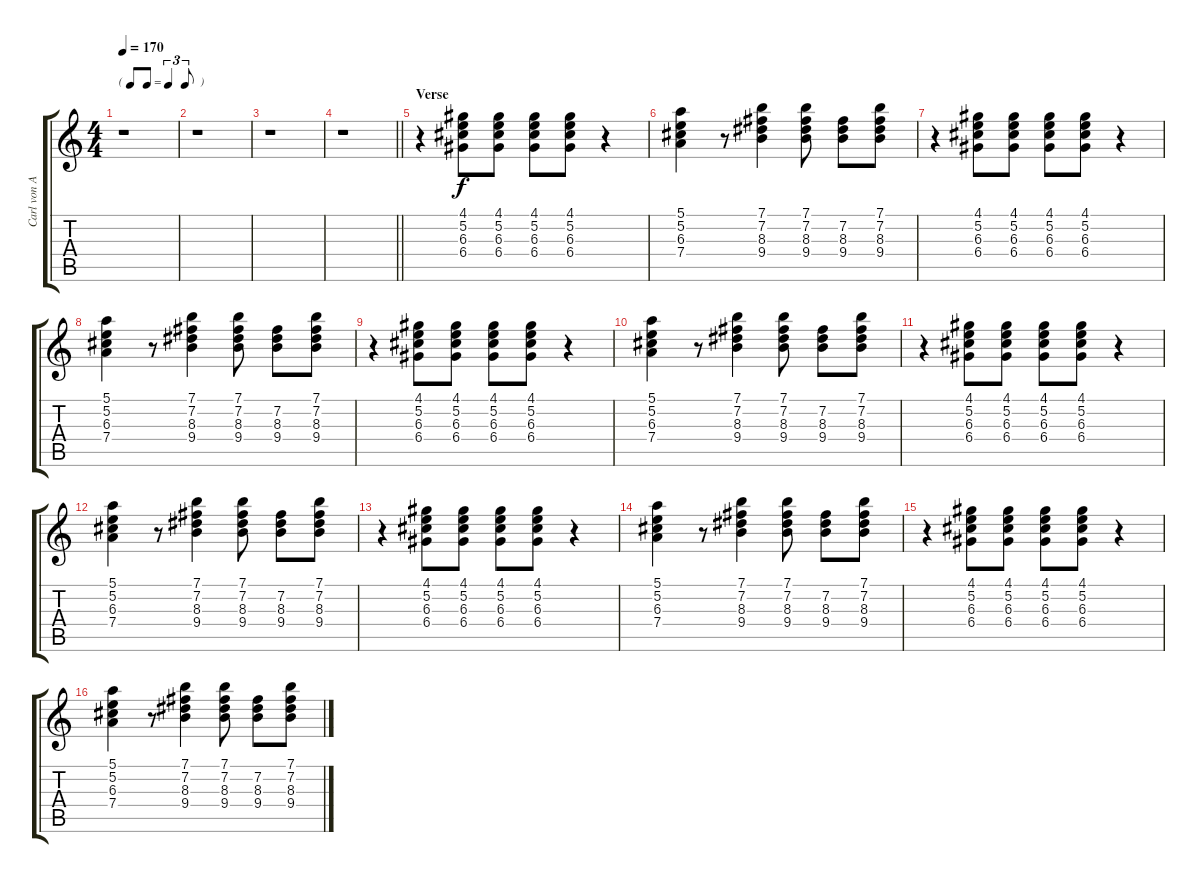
\track ("Carl von Arbin - Lead Guitar" "Carl von A") {instrument overdrivenguitar}
\staff {score tabs}
\tuning (E4 B3 G3 D3 A2 E2) {hide}
\ts (4 4)
\tf triplet8th
\tempo 170
\clef g2
\ks c
r.1{dy f} |
r.1 |
r.1 |
\barLineRight lightlight
r.1 |
\section ("" "Verse")
r.4 (4.1 5.2 6.3 6.4).8 (4.1 5.2 6.3 6.4).8 (4.1 5.2 6.3 6.4).8 (4.1 5.2 6.3 6.4).8 r.4 |
(5.1 5.2 6.3 7.4).4 r.8 (7.1 7.2 8.3 9.4).4 (7.1 7.2 8.3 9.4).8 (7.2 8.3 9.4).8 (7.1 7.2 8.3 9.4).8 |
r.4 (4.1 5.2 6.3 6.4).8 (4.1 5.2 6.3 6.4).8 (4.1 5.2 6.3 6.4).8 (4.1 5.2 6.3 6.4).8 r.4 |
(5.1 5.2 6.3 7.4).4 r.8 (7.1 7.2 8.3 9.4).4 (7.1 7.2 8.3 9.4).8 (7.2 8.3 9.4).8 (7.1 7.2 8.3 9.4).8 |
r.4 (4.1 5.2 6.3 6.4).8 (4.1 5.2 6.3 6.4).8 (4.1 5.2 6.3 6.4).8 (4.1 5.2 6.3 6.4).8 r.4 |
(5.1 5.2 6.3 7.4).4 r.8 (7.1 7.2 8.3 9.4).4 (7.1 7.2 8.3 9.4).8 (7.2 8.3 9.4).8 (7.1 7.2 8.3 9.4).8 |
r.4 (4.1 5.2 6.3 6.4).8 (4.1 5.2 6.3 6.4).8 (4.1 5.2 6.3 6.4).8 (4.1 5.2 6.3 6.4).8 r.4 |
(5.1 5.2 6.3 7.4).4 r.8 (7.1 7.2 8.3 9.4).4 (7.1 7.2 8.3 9.4).8 (7.2 8.3 9.4).8 (7.1 7.2 8.3 9.4).8 |
r.4 (4.1 5.2 6.3 6.4).8 (4.1 5.2 6.3 6.4).8 (4.1 5.2 6.3 6.4).8 (4.1 5.2 6.3 6.4).8 r.4 |
(5.1 5.2 6.3 7.4).4 r.8 (7.1 7.2 8.3 9.4).4 (7.1 7.2 8.3 9.4).8 (7.2 8.3 9.4).8 (7.1 7.2 8.3 9.4).8 |
r.4 (4.1 5.2 6.3 6.4).8 (4.1 5.2 6.3 6.4).8 (4.1 5.2 6.3 6.4).8 (4.1 5.2 6.3 6.4).8 r.4 |
(5.1 5.2 6.3 7.4).4 r.8 (7.1 7.2 8.3 9.4).4 (7.1 7.2 8.3 9.4).8 (7.2 8.3 9.4).8 (7.1 7.2 8.3 9.4).8
